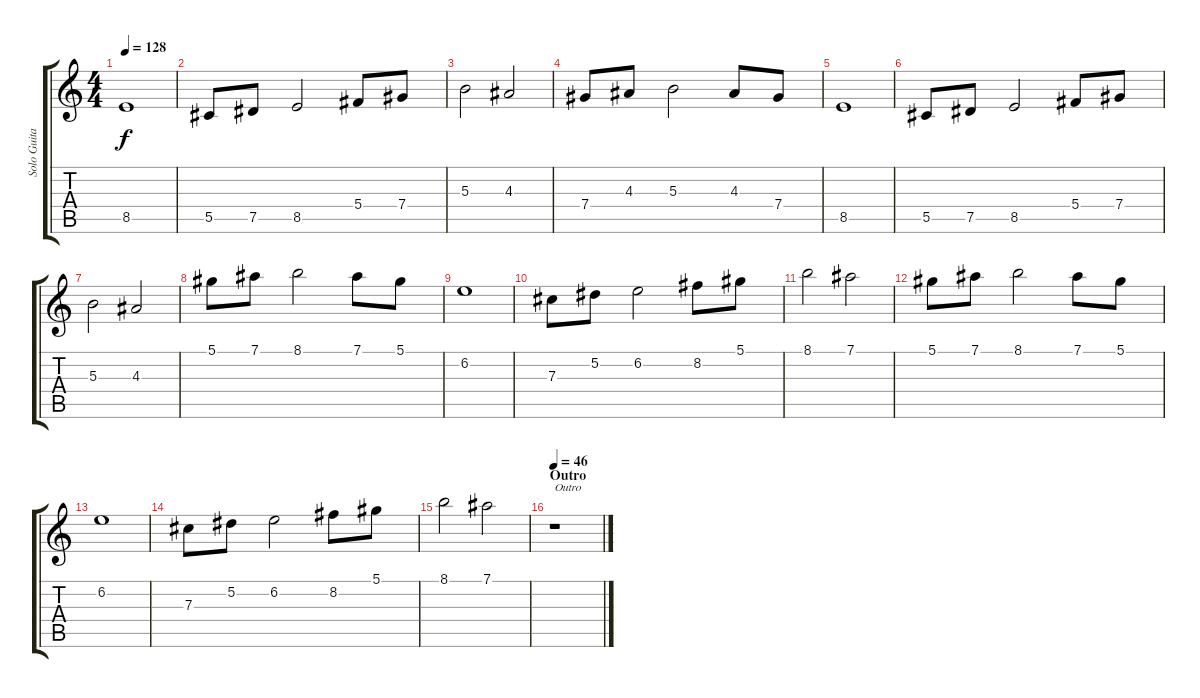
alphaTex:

\track ("Solo Guitar" "Solo Guita") {instrument overdrivenguitar}
\staff {score tabs}
\tuning (Eb4 Bb3 Gb3 Db3 Ab2 Eb2) {hide}
\ts (4 4)
\tempo 128
\clef g2
\ks c
8.5.1{dy f} |
5.5.8 7.5.8 8.5.2 5.4.8 7.4.8 |
5.3.2 4.3.2 |
7.4.8 4.3.8 5.3.2 4.3.8 7.4.8 |
8.5.1 |
5.5.8 7.5.8 8.5.2 5.4.8 7.4.8 |
5.3.2 4.3.2 |
5.1.8 7.1.8 8.1.2 7.1.8 5.1.8 |
6.2.1 |
7.3.8 5.2.8 6.2.2 8.2.8 5.1.8 |
8.1.2 7.1.2 |
5.1.8 7.1.8 8.1.2 7.1.8 5.1.8 |
6.2.1 |
7.3.8 5.2.8 6.2.2 8.2.8 5.1.8 |
8.1.2 7.1.2 |
\section ("" "Outro")
\tempo 46
r.1{txt "Outro"}
